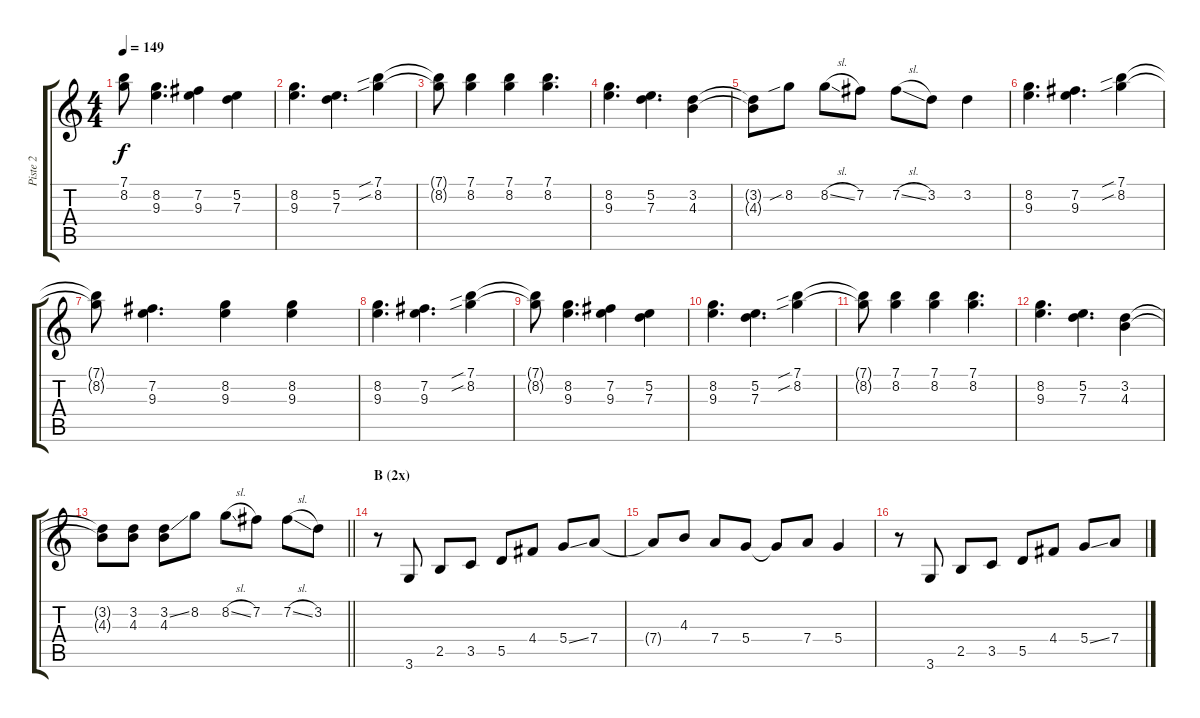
\track ("Piste 2" "Piste 2") {instrument overdrivenguitar}
\staff {score tabs}
\tuning (E4 B3 G3 D3 A2 E2) {hide}
\ts (4 4)
\tempo 149
\clef g2
\ks c
(7.1{t} 8.2{t}).8{dy f} (8.2 9.3).4{d} (7.2 9.3).4 (5.2 7.3).4 |
(8.2 9.3).4{d} (5.2 7.3).4{d} (7.1{sib} 8.2{sib}).4 |
(7.1{t} 8.2{t}).8 (7.1 8.2).4 (7.1 8.2).4 (7.1 8.2).4{d} |
(8.2 9.3).4{d} (5.2 7.3).4{d} (3.2 4.3).4 |
(3.2{t} 4.3{t}).8 8.2{sib}.8 8.2{sl}.8 7.2.8 7.2{sl}.8 3.2.8 3.2.4 |
(8.2 9.3).4{d} (7.2 9.3).4{d} (7.1{sib} 8.2{sib}).4 |
(7.1{t} 8.2{t}).8 (7.2 9.3).4{d} (8.2 9.3).4 (8.2 9.3).4 |
(8.2 9.3).4{d} (7.2 9.3).4{d} (7.1{sib} 8.2{sib}).4 |
(7.1{t} 8.2{t}).8 (8.2 9.3).4{d} (7.2 9.3).4 (5.2 7.3).4 |
(8.2 9.3).4{d} (5.2 7.3).4{d} (7.1{sib} 8.2{sib}).4 |
(7.1{t} 8.2{t}).8 (7.1 8.2).4 (7.1 8.2).4 (7.1 8.2).4{d} |
(8.2 9.3).4{d} (5.2 7.3).4{d} (3.2 4.3).4 |
\barLineRight lightlight
(3.2{t} 4.3{t}).8 (3.2 4.3).8 (3.2{ss} 4.3).8 8.2.8 8.2{sl}.8 7.2.8 7.2{sl}.8 3.2.8 |
\section ("" "B (2x)")
r.8 3.6.8 2.5.8 3.5.8 5.5.8 4.4.8 5.4{ss}.8 7.4.8 |
7.4{t}.8 4.3.8 7.4.8 5.4.8 5.4{t}.8 7.4.8 5.4.4 |
r.8 3.6.8 2.5.8 3.5.8 5.5.8 4.4.8 5.4{ss}.8 7.4.8
